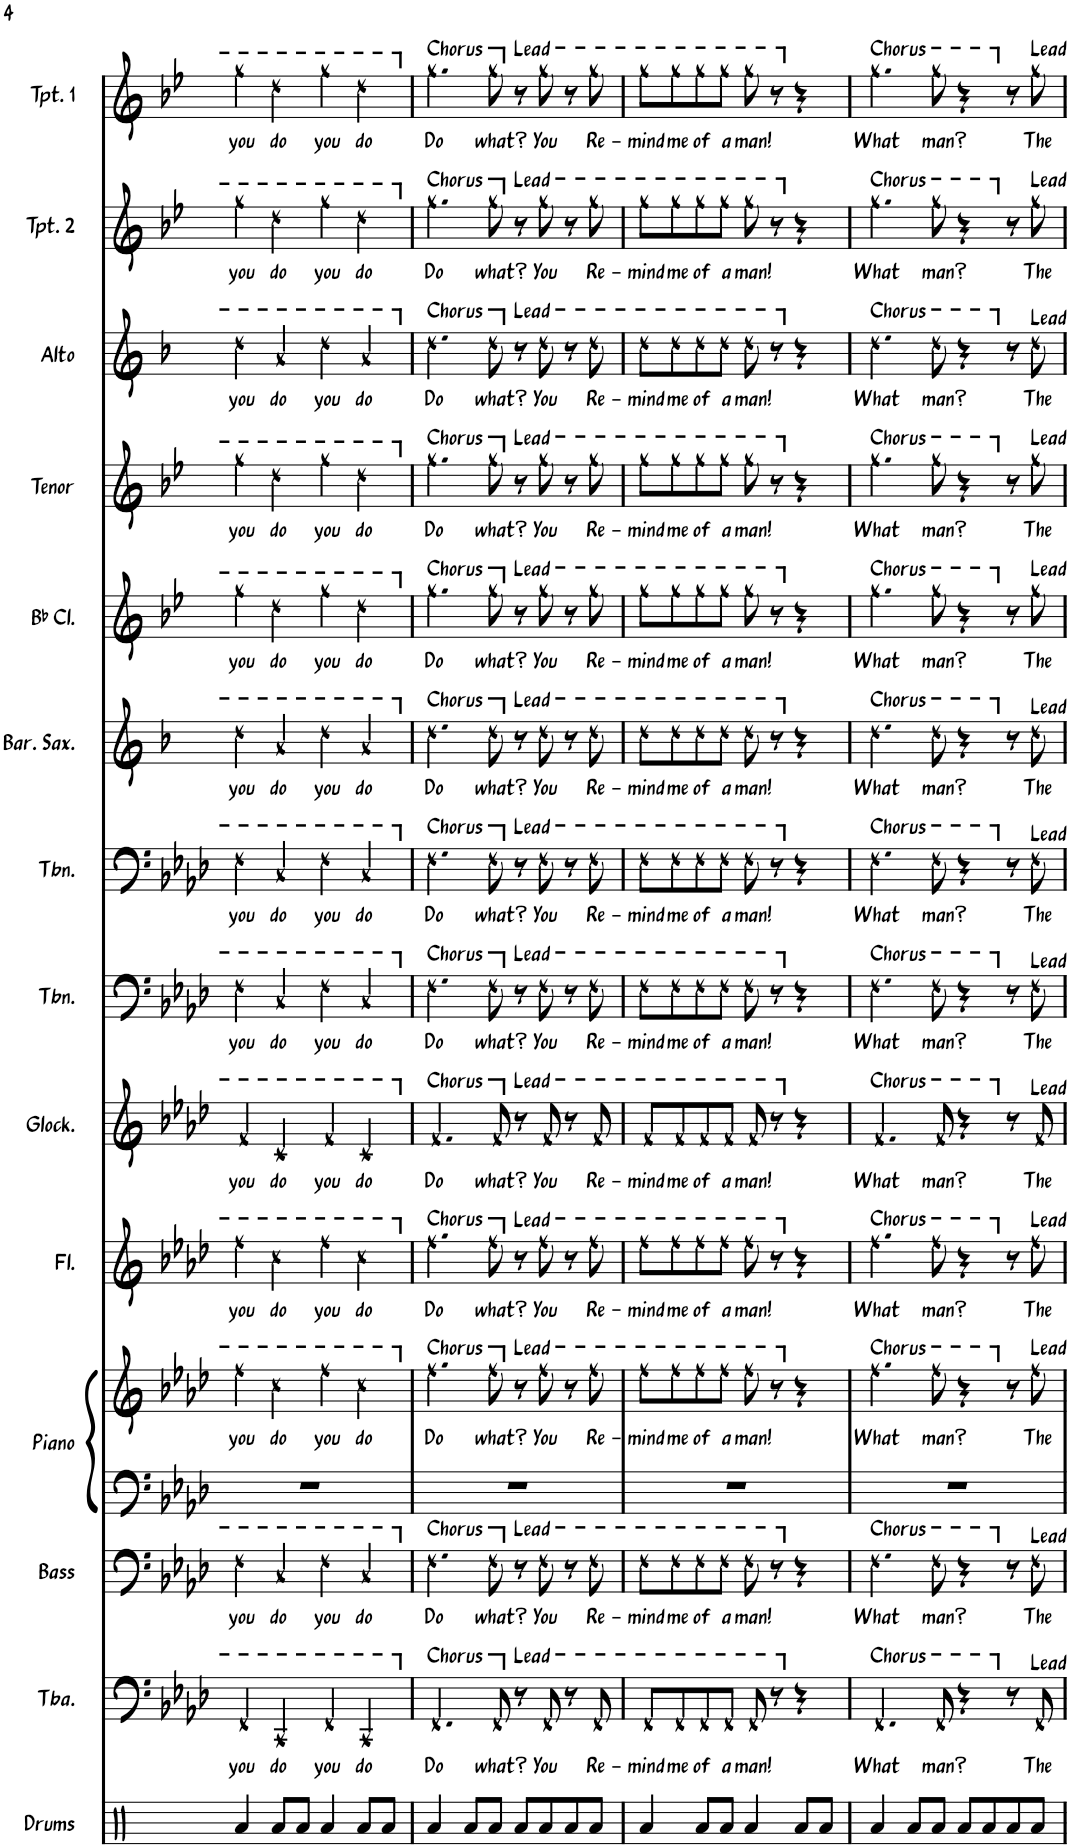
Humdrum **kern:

**kern	**kern	**text	**kern	**text	**kern	**kern	**text	**kern	**text	**kern	**text	**kern	**text	**kern	**text	**kern	**text	**kern	**text	**kern	**text	**kern	**text	**kern	**text	**kern	**text
*part14	*part13	*part13	*part12	*part12	*part11	*part11	*part11	*part10	*part10	*part9	*part9	*part8	*part8	*part7	*part7	*part6	*part6	*part5	*part5	*part4	*part4	*part3	*part3	*part2	*part2	*part1	*part1
*staff15	*staff14	*staff14	*staff13	*staff13	*staff12	*staff11	*staff11	*staff10	*staff10	*staff9	*staff9	*staff8	*staff8	*staff7	*staff7	*staff6	*staff6	*staff5	*staff5	*staff4	*staff4	*staff3	*staff3	*staff2	*staff2	*staff1	*staff1
*I"Drums	*I"Tuba	*	*I"Bass	*	*I"Piano	*	*	*I"Flute	*	*I"Glockenspiel	*	*I"Trombone	*	*I"Trombone	*	*I"Baritone Saxophone	*	*I"Bb Clarinet	*	*I"Tenor Sax	*	*I"Alto Sax	*	*I"Trumpet 2	*	*I"Trumpet 1	*
*I'Drums	*I'Tba.	*	*I'Bass	*	*I'Piano	*	*	*I'Fl.	*	*I'Glock.	*	*I'Tbn.	*	*I'Tbn.	*	*I'Bar. Sax.	*	*I'Bb Cl.	*	*I'Tenor	*	*I'Alto	*	*I'Tpt. 2	*	*I'Tpt. 1	*
!!LO:PB:g=z
*clefX	*clefF4	*	*clefF4	*	*clefF4	*clefG2	*	*clefG2	*	*clefG2	*	*clefF4	*	*clefF4	*	*clefG2	*	*clefG2	*	*clefG2	*	*clefG2	*	*clefG2	*	*clefG2	*
*	*	*	*Trd7c12	*	*	*	*	*	*	*Trd-14c-24	*	*	*	*	*	*Trd12c21	*	*Trd1c2	*	*Trd8c14	*	*Trd5c9	*	*Trd1c2	*	*Trd1c2	*
*k[]	*k[b-e-a-d-]	*	*k[b-e-a-d-]	*	*k[b-e-a-d-]	*k[b-e-a-d-]	*	*k[b-e-a-d-]	*	*k[b-e-a-d-]	*	*k[b-e-a-d-]	*	*k[b-e-a-d-]	*	*k[b-]	*	*k[b-e-]	*	*k[b-e-]	*	*k[b-]	*	*k[b-e-]	*	*k[b-e-]	*
*M4/4	*M4/4	*	*M4/4	*	*M4/4	*M4/4	*	*M4/4	*	*M4/4	*	*M4/4	*	*M4/4	*	*M4/4	*	*M4/4	*	*M4/4	*	*M4/4	*	*M4/4	*	*M4/4	*
=7	=7	=7	=7	=7	=7	=7	=7	=7	=7	=7	=7	=7	=7	=7	=7	=7	=7	=7	=7	=7	=7	=7	=7	=7	=7	=7	=7
!	!	!LO:LY:b	!	!LO:LY:b	!	!	!LO:LY:b	!	!LO:LY:b	!	!LO:LY:b	!	!LO:LY:b	!	!LO:LY:b	!	!LO:LY:b	!	!LO:LY:b	!	!LO:LY:b	!	!LO:LY:b	!	!LO:LY:b	!	!LO:LY:b
4Ra/	4FF/	you	4F\	you	1r	4ff\	you	4ff\	you	4f/	you	4F\	you	4F\	you	4dd\	you	4gg\	you	4gg\	you	4dd\	you	4gg\	you	4gg\	you
!	!	!LO:LY:b	!	!LO:LY:b	!	!	!LO:LY:b	!	!LO:LY:b	!	!LO:LY:b	!	!LO:LY:b	!	!LO:LY:b	!	!LO:LY:b	!	!LO:LY:b	!	!LO:LY:b	!	!LO:LY:b	!	!LO:LY:b	!	!LO:LY:b
8Ra/L	4CC/	do	4C/	do	.	4cc\	do	4cc\	do	4c/	do	4C/	do	4C/	do	4a/	do	4dd\	do	4dd\	do	4a/	do	4dd\	do	4dd\	do
8Ra/J	.	.	.	.	.	.	.	.	.	.	.	.	.	.	.	.	.	.	.	.	.	.	.	.	.	.	.
!	!	!LO:LY:b	!	!LO:LY:b	!	!	!LO:LY:b	!	!LO:LY:b	!	!LO:LY:b	!	!LO:LY:b	!	!LO:LY:b	!	!LO:LY:b	!	!LO:LY:b	!	!LO:LY:b	!	!LO:LY:b	!	!LO:LY:b	!	!LO:LY:b
4Ra/	4FF/	you	4F\	you	.	4ff\	you	4ff\	you	4f/	you	4F\	you	4F\	you	4dd\	you	4gg\	you	4gg\	you	4dd\	you	4gg\	you	4gg\	you
!	!	!LO:LY:b	!	!LO:LY:b	!	!	!LO:LY:b	!	!LO:LY:b	!	!LO:LY:b	!	!LO:LY:b	!	!LO:LY:b	!	!LO:LY:b	!	!LO:LY:b	!	!LO:LY:b	!	!LO:LY:b	!	!LO:LY:b	!	!LO:LY:b
8Ra/L	4CC/	do	4C/	do	.	4cc\	do	4cc\	do	4c/	do	4C/	do	4C/	do	4a/	do	4dd\	do	4dd\	do	4a/	do	4dd\	do	4dd\	do
8Ra/J	.	.	.	.	.	.	.	.	.	.	.	.	.	.	.	.	.	.	.	.	.	.	.	.	.	.	.
=8	=8	=8	=8	=8	=8	=8	=8	=8	=8	=8	=8	=8	=8	=8	=8	=8	=8	=8	=8	=8	=8	=8	=8	=8	=8	=8	=8
!	!	!	!	!	!	!	!	!	!	!	!	!	!	!	!	!	!	!	!	!	!	!	!	!	!	!LO:TX:a:t=Chorus	!
!	!	!	!	!	!	!	!	!	!	!	!	!	!	!	!	!	!	!	!	!	!	!	!	!LO:TX:a:t=Chorus	!	!	!
!	!	!	!	!	!	!	!	!	!	!	!	!	!	!	!	!	!	!	!	!	!	!LO:TX:a:t=Chorus	!	!	!	!	!
!	!	!	!	!	!	!	!	!	!	!	!	!	!	!	!	!	!	!	!	!LO:TX:a:t=Chorus	!	!	!	!	!	!	!
!	!	!	!	!	!	!	!	!	!	!	!	!	!	!	!	!	!	!LO:TX:a:t=Chorus	!	!	!	!	!	!	!	!	!
!	!	!	!	!	!	!	!	!	!	!	!	!	!	!	!	!LO:TX:a:t=Chorus	!	!	!	!	!	!	!	!	!	!	!
!	!	!	!	!	!	!	!	!	!	!	!	!	!	!LO:TX:a:t=Chorus	!	!	!	!	!	!	!	!	!	!	!	!	!
!	!	!	!	!	!	!	!	!	!	!	!	!LO:TX:a:t=Chorus	!	!	!	!	!	!	!	!	!	!	!	!	!	!	!
!	!	!	!	!	!	!	!	!	!	!LO:TX:a:t=Chorus	!	!	!	!	!	!	!	!	!	!	!	!	!	!	!	!	!
!	!	!	!	!	!	!	!	!LO:TX:a:t=Chorus	!	!	!	!	!	!	!	!	!	!	!	!	!	!	!	!	!	!	!
!	!	!	!	!	!	!LO:TX:a:t=Chorus	!	!	!	!	!	!	!	!	!	!	!	!	!	!	!	!	!	!	!	!	!
!	!	!	!LO:TX:a:t=Chorus	!	!	!	!	!	!	!	!	!	!	!	!	!	!	!	!	!	!	!	!	!	!	!	!
!	!LO:TX:a:t=Chorus	!	!	!	!	!	!	!	!	!	!	!	!	!	!	!	!	!	!	!	!	!	!	!	!	!	!
!	!	!LO:LY:b	!	!LO:LY:b	!	!	!LO:LY:b	!	!LO:LY:b	!	!LO:LY:b	!	!LO:LY:b	!	!LO:LY:b	!	!LO:LY:b	!	!LO:LY:b	!	!LO:LY:b	!	!LO:LY:b	!	!LO:LY:b	!	!LO:LY:b
4Ra/	4.FF/	Do	4.F\	Do	1r	4.ff\	Do	4.ff\	Do	4.f/	Do	4.F\	Do	4.F\	Do	4.dd\	Do	4.gg\	Do	4.gg\	Do	4.dd\	Do	4.gg\	Do	4.gg\	Do
8Ra/L	.	.	.	.	.	.	.	.	.	.	.	.	.	.	.	.	.	.	.	.	.	.	.	.	.	.	.
!	!	!LO:LY:b	!	!LO:LY:b	!	!	!LO:LY:b	!	!LO:LY:b	!	!LO:LY:b	!	!LO:LY:b	!	!LO:LY:b	!	!LO:LY:b	!	!LO:LY:b	!	!LO:LY:b	!	!LO:LY:b	!	!LO:LY:b	!	!LO:LY:b
8Ra/J	8FF/	what?	8F\	what?	.	8ff\	what?	8ff\	what?	8f/	what?	8F\	what?	8F\	what?	8dd\	what?	8gg\	what?	8gg\	what?	8dd\	what?	8gg\	what?	8gg\	what?
!	!	!	!	!	!	!	!	!	!	!	!	!	!	!	!	!	!	!	!	!	!	!	!	!	!	!LO:TX:a:t=Lead	!
!	!	!	!	!	!	!	!	!	!	!	!	!	!	!	!	!	!	!	!	!	!	!	!	!LO:TX:a:t=Lead	!	!	!
!	!	!	!	!	!	!	!	!	!	!	!	!	!	!	!	!	!	!	!	!	!	!LO:TX:a:t=Lead	!	!	!	!	!
!	!	!	!	!	!	!	!	!	!	!	!	!	!	!	!	!	!	!	!	!LO:TX:a:t=Lead	!	!	!	!	!	!	!
!	!	!	!	!	!	!	!	!	!	!	!	!	!	!	!	!	!	!LO:TX:a:t=Lead	!	!	!	!	!	!	!	!	!
!	!	!	!	!	!	!	!	!	!	!	!	!	!	!	!	!LO:TX:a:t=Lead	!	!	!	!	!	!	!	!	!	!	!
!	!	!	!	!	!	!	!	!	!	!	!	!	!	!LO:TX:a:t=Lead	!	!	!	!	!	!	!	!	!	!	!	!	!
!	!	!	!	!	!	!	!	!	!	!	!	!LO:TX:a:t=Lead	!	!	!	!	!	!	!	!	!	!	!	!	!	!	!
!	!	!	!	!	!	!	!	!	!	!LO:TX:a:t=Lead	!	!	!	!	!	!	!	!	!	!	!	!	!	!	!	!	!
!	!	!	!	!	!	!	!	!LO:TX:a:t=Lead	!	!	!	!	!	!	!	!	!	!	!	!	!	!	!	!	!	!	!
!	!	!	!	!	!	!LO:TX:a:t=Lead	!	!	!	!	!	!	!	!	!	!	!	!	!	!	!	!	!	!	!	!	!
!	!	!	!LO:TX:a:t=Lead	!	!	!	!	!	!	!	!	!	!	!	!	!	!	!	!	!	!	!	!	!	!	!	!
!	!LO:TX:a:t=Lead	!	!	!	!	!	!	!	!	!	!	!	!	!	!	!	!	!	!	!	!	!	!	!	!	!	!
8Ra/L	8r	.	8r	.	.	8r	.	8r	.	8r	.	8r	.	8r	.	8r	.	8r	.	8r	.	8r	.	8r	.	8r	.
!	!	!LO:LY:b	!	!LO:LY:b	!	!	!LO:LY:b	!	!LO:LY:b	!	!LO:LY:b	!	!LO:LY:b	!	!LO:LY:b	!	!LO:LY:b	!	!LO:LY:b	!	!LO:LY:b	!	!LO:LY:b	!	!LO:LY:b	!	!LO:LY:b
8Ra/	8FF/	You	8F\	You	.	8ff\	You	8ff\	You	8f/	You	8F\	You	8F\	You	8dd\	You	8gg\	You	8gg\	You	8dd\	You	8gg\	You	8gg\	You
8Ra/	8r	.	8r	.	.	8r	.	8r	.	8r	.	8r	.	8r	.	8r	.	8r	.	8r	.	8r	.	8r	.	8r	.
!	!	!LO:LY:b	!	!LO:LY:b	!	!	!LO:LY:b	!	!LO:LY:b	!	!LO:LY:b	!	!LO:LY:b	!	!LO:LY:b	!	!LO:LY:b	!	!LO:LY:b	!	!LO:LY:b	!	!LO:LY:b	!	!LO:LY:b	!	!LO:LY:b
8Ra/J	8FF/	Re-	8F\	Re-	.	8ff\	Re-	8ff\	Re-	8f/	Re-	8F\	Re-	8F\	Re-	8dd\	Re-	8gg\	Re-	8gg\	Re-	8dd\	Re-	8gg\	Re-	8gg\	Re-
=9	=9	=9	=9	=9	=9	=9	=9	=9	=9	=9	=9	=9	=9	=9	=9	=9	=9	=9	=9	=9	=9	=9	=9	=9	=9	=9	=9
!	!	!LO:LY:b	!	!LO:LY:b	!	!	!LO:LY:b	!	!LO:LY:b	!	!LO:LY:b	!	!LO:LY:b	!	!LO:LY:b	!	!LO:LY:b	!	!LO:LY:b	!	!LO:LY:b	!	!LO:LY:b	!	!LO:LY:b	!	!LO:LY:b
4Ra/	8FF/L	-mind	8F\L	-mind	1r	8ff\L	-mind	8ff\L	-mind	8f/L	-mind	8F\L	-mind	8F\L	-mind	8dd\L	-mind	8gg\L	-mind	8gg\L	-mind	8dd\L	-mind	8gg\L	-mind	8gg\L	-mind
!	!	!LO:LY:b	!	!LO:LY:b	!	!	!LO:LY:b	!	!LO:LY:b	!	!LO:LY:b	!	!LO:LY:b	!	!LO:LY:b	!	!LO:LY:b	!	!LO:LY:b	!	!LO:LY:b	!	!LO:LY:b	!	!LO:LY:b	!	!LO:LY:b
.	8FF/	me	8F\	me	.	8ff\	me	8ff\	me	8f/	me	8F\	me	8F\	me	8dd\	me	8gg\	me	8gg\	me	8dd\	me	8gg\	me	8gg\	me
!	!	!LO:LY:b	!	!LO:LY:b	!	!	!LO:LY:b	!	!LO:LY:b	!	!LO:LY:b	!	!LO:LY:b	!	!LO:LY:b	!	!LO:LY:b	!	!LO:LY:b	!	!LO:LY:b	!	!LO:LY:b	!	!LO:LY:b	!	!LO:LY:b
8Ra/L	8FF/	of	8F\	of	.	8ff\	of	8ff\	of	8f/	of	8F\	of	8F\	of	8dd\	of	8gg\	of	8gg\	of	8dd\	of	8gg\	of	8gg\	of
!	!	!LO:LY:b	!	!LO:LY:b	!	!	!LO:LY:b	!	!LO:LY:b	!	!LO:LY:b	!	!LO:LY:b	!	!LO:LY:b	!	!LO:LY:b	!	!LO:LY:b	!	!LO:LY:b	!	!LO:LY:b	!	!LO:LY:b	!	!LO:LY:b
8Ra/J	8FF/J	a	8F\J	a	.	8ff\J	a	8ff\J	a	8f/J	a	8F\J	a	8F\J	a	8dd\J	a	8gg\J	a	8gg\J	a	8dd\J	a	8gg\J	a	8gg\J	a
!	!	!LO:LY:b	!	!LO:LY:b	!	!	!LO:LY:b	!	!LO:LY:b	!	!LO:LY:b	!	!LO:LY:b	!	!LO:LY:b	!	!LO:LY:b	!	!LO:LY:b	!	!LO:LY:b	!	!LO:LY:b	!	!LO:LY:b	!	!LO:LY:b
4Ra/	8FF/	man!	8F\	man!	.	8ff\	man!	8ff\	man!	8f/	man!	8F\	man!	8F\	man!	8dd\	man!	8gg\	man!	8gg\	man!	8dd\	man!	8gg\	man!	8gg\	man!
.	8r	.	8r	.	.	8r	.	8r	.	8r	.	8r	.	8r	.	8r	.	8r	.	8r	.	8r	.	8r	.	8r	.
8Ra/L	4r	.	4r	.	.	4r	.	4r	.	4r	.	4r	.	4r	.	4r	.	4r	.	4r	.	4r	.	4r	.	4r	.
8Ra/J	.	.	.	.	.	.	.	.	.	.	.	.	.	.	.	.	.	.	.	.	.	.	.	.	.	.	.
=10	=10	=10	=10	=10	=10	=10	=10	=10	=10	=10	=10	=10	=10	=10	=10	=10	=10	=10	=10	=10	=10	=10	=10	=10	=10	=10	=10
!	!	!	!	!	!	!	!	!	!	!	!	!	!	!	!	!	!	!	!	!	!	!	!	!	!	!LO:TX:a:t=Chorus	!
!	!	!	!	!	!	!	!	!	!	!	!	!	!	!	!	!	!	!	!	!	!	!	!	!LO:TX:a:t=Chorus	!	!	!
!	!	!	!	!	!	!	!	!	!	!	!	!	!	!	!	!	!	!	!	!	!	!LO:TX:a:t=Chorus	!	!	!	!	!
!	!	!	!	!	!	!	!	!	!	!	!	!	!	!	!	!	!	!	!	!LO:TX:a:t=Chorus	!	!	!	!	!	!	!
!	!	!	!	!	!	!	!	!	!	!	!	!	!	!	!	!	!	!LO:TX:a:t=Chorus	!	!	!	!	!	!	!	!	!
!	!	!	!	!	!	!	!	!	!	!	!	!	!	!	!	!LO:TX:a:t=Chorus	!	!	!	!	!	!	!	!	!	!	!
!	!	!	!	!	!	!	!	!	!	!	!	!	!	!LO:TX:a:t=Chorus	!	!	!	!	!	!	!	!	!	!	!	!	!
!	!	!	!	!	!	!	!	!	!	!	!	!LO:TX:a:t=Chorus	!	!	!	!	!	!	!	!	!	!	!	!	!	!	!
!	!	!	!	!	!	!	!	!	!	!LO:TX:a:t=Chorus	!	!	!	!	!	!	!	!	!	!	!	!	!	!	!	!	!
!	!	!	!	!	!	!	!	!LO:TX:a:t=Chorus	!	!	!	!	!	!	!	!	!	!	!	!	!	!	!	!	!	!	!
!	!	!	!	!	!	!LO:TX:a:t=Chorus	!	!	!	!	!	!	!	!	!	!	!	!	!	!	!	!	!	!	!	!	!
!	!	!	!LO:TX:a:t=Chorus	!	!	!	!	!	!	!	!	!	!	!	!	!	!	!	!	!	!	!	!	!	!	!	!
!	!LO:TX:a:t=Chorus	!	!	!	!	!	!	!	!	!	!	!	!	!	!	!	!	!	!	!	!	!	!	!	!	!	!
!	!	!LO:LY:b	!	!LO:LY:b	!	!	!LO:LY:b	!	!LO:LY:b	!	!LO:LY:b	!	!LO:LY:b	!	!LO:LY:b	!	!LO:LY:b	!	!LO:LY:b	!	!LO:LY:b	!	!LO:LY:b	!	!LO:LY:b	!	!LO:LY:b
4Ra/	4.FF/	What	4.F\	What	1r	4.ff\	What	4.ff\	What	4.f/	What	4.F\	What	4.F\	What	4.dd\	What	4.gg\	What	4.gg\	What	4.dd\	What	4.gg\	What	4.gg\	What
8Ra/L	.	.	.	.	.	.	.	.	.	.	.	.	.	.	.	.	.	.	.	.	.	.	.	.	.	.	.
!	!	!LO:LY:b	!	!LO:LY:b	!	!	!LO:LY:b	!	!LO:LY:b	!	!LO:LY:b	!	!LO:LY:b	!	!LO:LY:b	!	!LO:LY:b	!	!LO:LY:b	!	!LO:LY:b	!	!LO:LY:b	!	!LO:LY:b	!	!LO:LY:b
8Ra/J	8FF/	man?	8F\	man?	.	8ff\	man?	8ff\	man?	8f/	man?	8F\	man?	8F\	man?	8dd\	man?	8gg\	man?	8gg\	man?	8dd\	man?	8gg\	man?	8gg\	man?
8Ra/L	4r	.	4r	.	.	4r	.	4r	.	4r	.	4r	.	4r	.	4r	.	4r	.	4r	.	4r	.	4r	.	4r	.
8Ra/	.	.	.	.	.	.	.	.	.	.	.	.	.	.	.	.	.	.	.	.	.	.	.	.	.	.	.
8Ra/	8r	.	8r	.	.	8r	.	8r	.	8r	.	8r	.	8r	.	8r	.	8r	.	8r	.	8r	.	8r	.	8r	.
!	!	!	!	!	!	!	!	!	!	!	!	!	!	!	!	!	!	!	!	!	!	!	!	!	!	!LO:TX:a:t=Lead	!
!	!	!	!	!	!	!	!	!	!	!	!	!	!	!	!	!	!	!	!	!	!	!	!	!LO:TX:a:t=Lead	!	!	!
!	!	!	!	!	!	!	!	!	!	!	!	!	!	!	!	!	!	!	!	!	!	!LO:TX:a:t=Lead	!	!	!	!	!
!	!	!	!	!	!	!	!	!	!	!	!	!	!	!	!	!	!	!	!	!LO:TX:a:t=Lead	!	!	!	!	!	!	!
!	!	!	!	!	!	!	!	!	!	!	!	!	!	!	!	!	!	!LO:TX:a:t=Lead	!	!	!	!	!	!	!	!	!
!	!	!	!	!	!	!	!	!	!	!	!	!	!	!	!	!LO:TX:a:t=Lead	!	!	!	!	!	!	!	!	!	!	!
!	!	!	!	!	!	!	!	!	!	!	!	!	!	!LO:TX:a:t=Lead	!	!	!	!	!	!	!	!	!	!	!	!	!
!	!	!	!	!	!	!	!	!	!	!	!	!LO:TX:a:t=Lead	!	!	!	!	!	!	!	!	!	!	!	!	!	!	!
!	!	!	!	!	!	!	!	!	!	!LO:TX:a:t=Lead	!	!	!	!	!	!	!	!	!	!	!	!	!	!	!	!	!
!	!	!	!	!	!	!	!	!LO:TX:a:t=Lead	!	!	!	!	!	!	!	!	!	!	!	!	!	!	!	!	!	!	!
!	!	!	!	!	!	!LO:TX:a:t=Lead	!	!	!	!	!	!	!	!	!	!	!	!	!	!	!	!	!	!	!	!	!
!	!	!	!LO:TX:a:t=Lead	!	!	!	!	!	!	!	!	!	!	!	!	!	!	!	!	!	!	!	!	!	!	!	!
!	!LO:TX:a:t=Lead	!	!	!	!	!	!	!	!	!	!	!	!	!	!	!	!	!	!	!	!	!	!	!	!	!	!
!	!	!LO:LY:b	!	!LO:LY:b	!	!	!LO:LY:b	!	!LO:LY:b	!	!LO:LY:b	!	!LO:LY:b	!	!LO:LY:b	!	!LO:LY:b	!	!LO:LY:b	!	!LO:LY:b	!	!LO:LY:b	!	!LO:LY:b	!	!LO:LY:b
8Ra/J	8FF/	The	8F\	The	.	8ff\	The	8ff\	The	8f/	The	8F\	The	8F\	The	8dd\	The	8gg\	The	8gg\	The	8dd\	The	8gg\	The	8gg\	The
=	=	=	=	=	=	=	=	=	=	=	=	=	=	=	=	=	=	=	=	=	=	=	=	=	=	=	=
*-	*-	*-	*-	*-	*-	*-	*-	*-	*-	*-	*-	*-	*-	*-	*-	*-	*-	*-	*-	*-	*-	*-	*-	*-	*-	*-	*-
